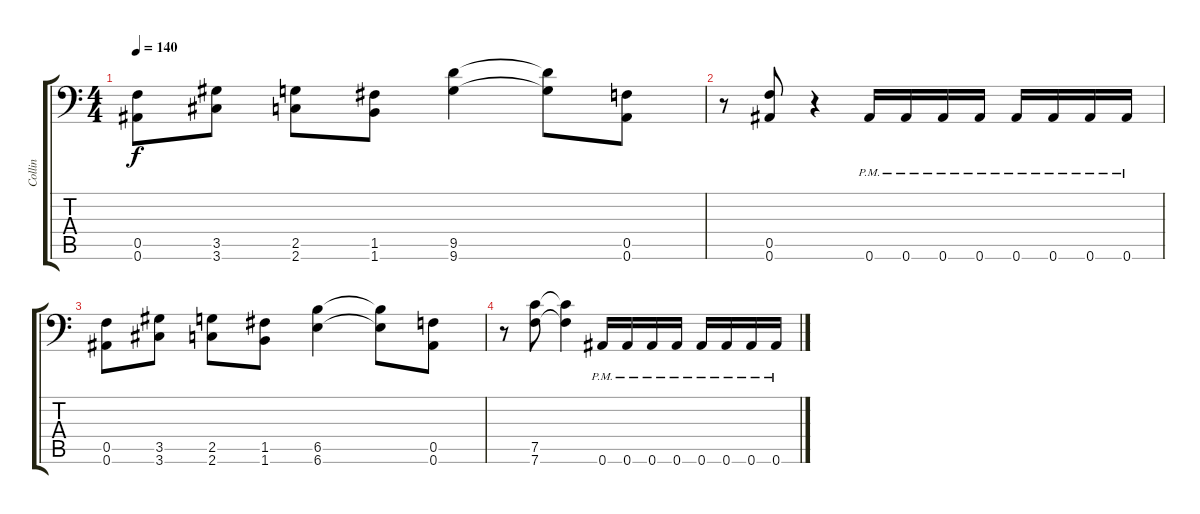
\track ("Collin" "Collin") {instrument distortionguitar}
\staff {score tabs}
\tuning (C4 G3 Eb3 Bb2 F2 Bb1) {hide}
\ts (4 4)
\tempo 140
\clef f4
\ks c
(0.5 0.6).8{dy f} (3.5 3.6).8 (2.5 2.6).8 (1.5 1.6).8 (9.5 9.6).4 (9.5{t} 9.6{t}).8 (0.5 0.6).8 |
r.8 (0.5 0.6).8 r.4 0.6{pm}.16 0.6{pm}.16 0.6{pm}.16 0.6{pm}.16 0.6{pm}.16 0.6{pm}.16 0.6{pm}.16 0.6{pm}.16 |
(0.5 0.6).8 (3.5 3.6).8 (2.5 2.6).8 (1.5 1.6).8 (6.5 6.6).4 (6.5{t} 6.6{t}).8 (0.5 0.6).8 |
r.8 (7.5 7.6).8 (7.5{t} 7.6{t}).4 0.6{pm}.16 0.6{pm}.16 0.6{pm}.16 0.6{pm}.16 0.6{pm}.16 0.6{pm}.16 0.6{pm}.16 0.6{pm}.16
